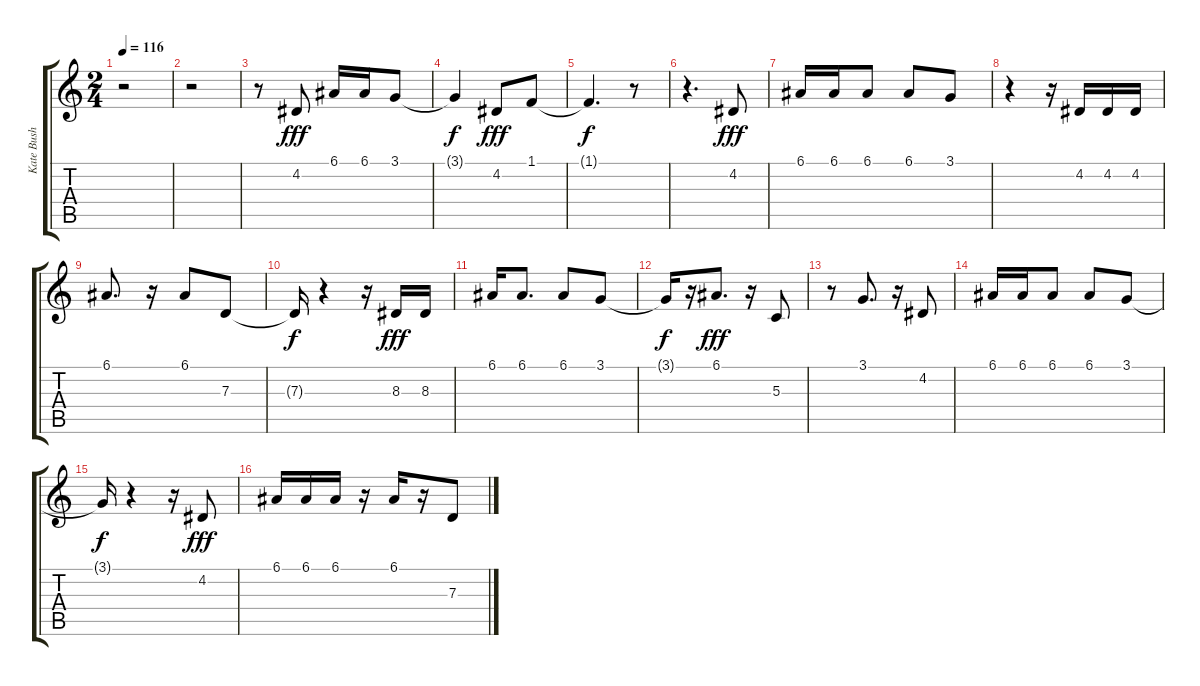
\track ("Kate Bush" "Kate Bush") {instrument fx5brightness}
\staff {score tabs}
\tuning (E4 B3 G3 D3 A2 E2) {hide}
\ts (2 4)
\tempo 116
\clef g2
\ks c
r.2{dy f} |
r.2 |
r.8 4.2.8{dy fff} 6.1.16 6.1.16 3.1.8 |
3.1{t}.4{dy f} 4.2.8{dy fff} 1.1.8 |
1.1{t}.4{d dy f} r.8 |
r.4{d} 4.2.8{dy fff} |
6.1.16 6.1.16 6.1.8 6.1.8 3.1.8 |
r.4 r.16 4.2.16 4.2.16 4.2.16 |
6.1.8{d} r.16 6.1.8 7.3.8 |
7.3{t}.16{dy f} r.4 r.16 8.3.16{dy fff} 8.3.16 |
6.1.16 6.1.8{d} 6.1.8 3.1.8 |
3.1{t}.16{dy f} r.16 6.1.8{d dy fff} r.16 5.3.8 |
r.8 3.1.8{d} r.16 4.2.8 |
6.1.16 6.1.16 6.1.8 6.1.8 3.1.8 |
3.1{t}.16{dy f} r.4 r.16 4.2.8{dy fff} |
6.1.16 6.1.16 6.1.16 r.16 6.1.16 r.16 7.3.8
